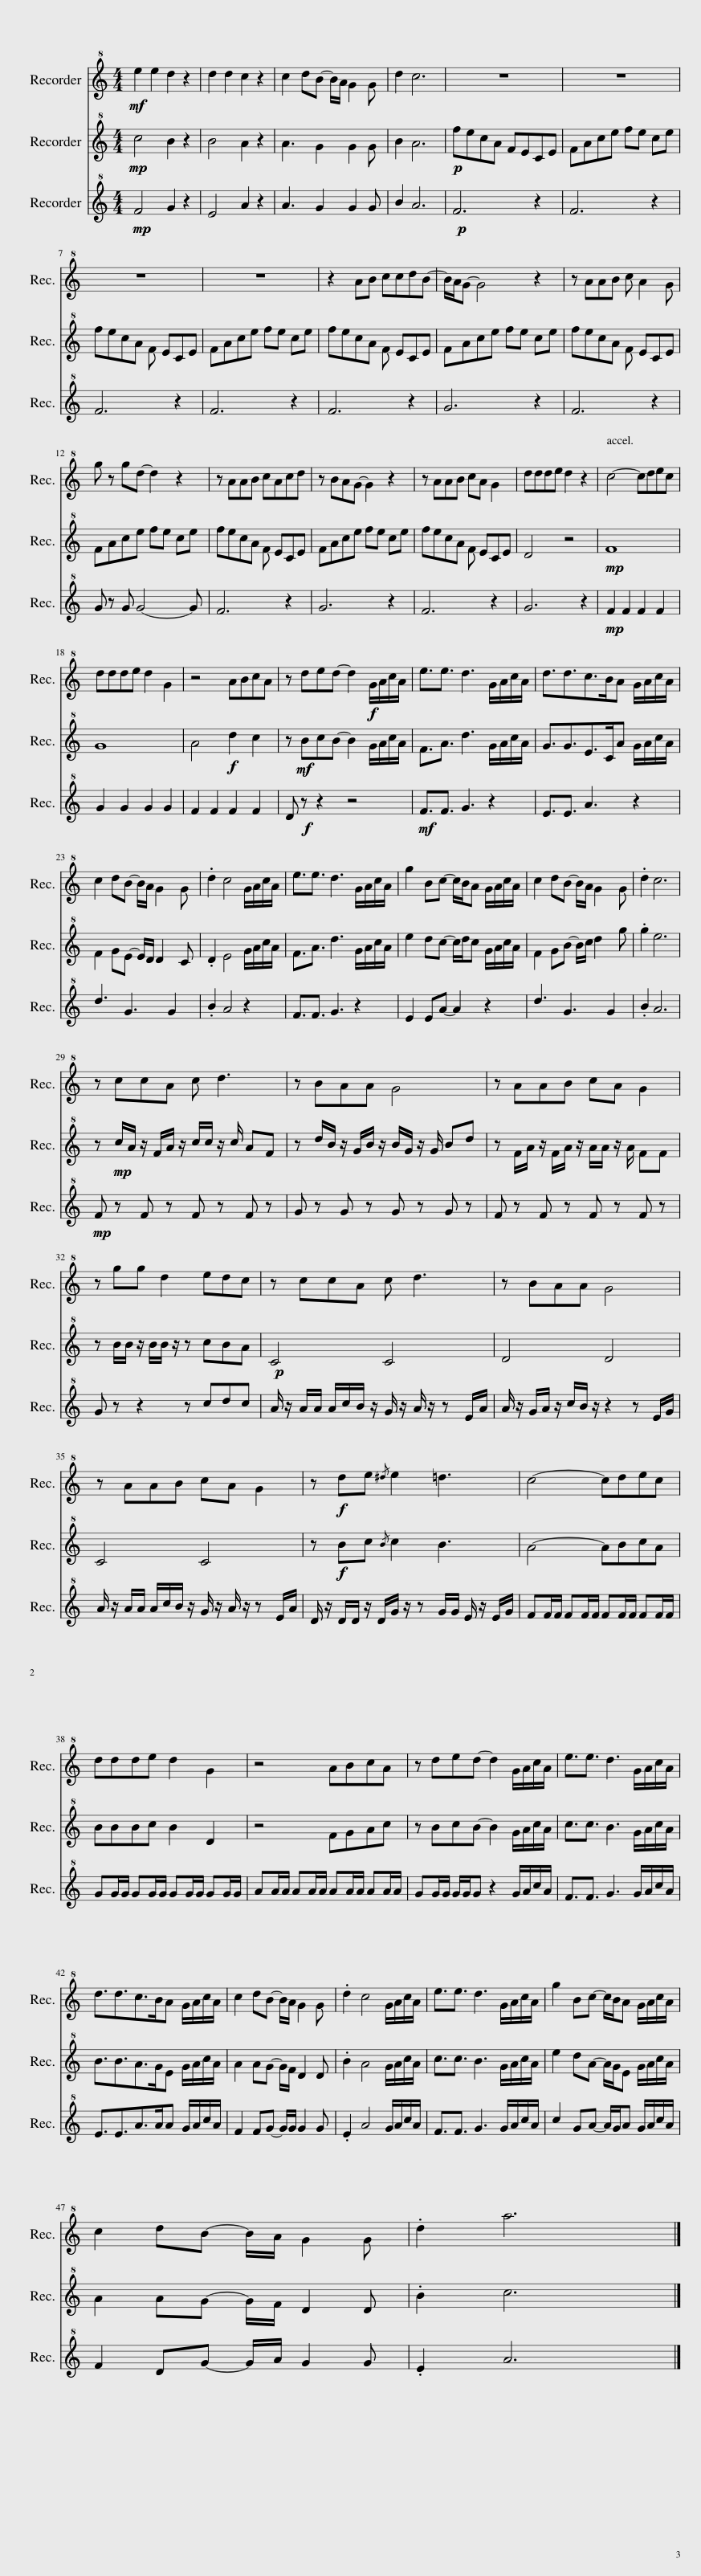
X:1
%%score 1 2 3
L:1/8
M:4/4
I:linebreak $
K:C
V:1 treble+8
V:2 treble+8
V:3 treble+8
V:1
!mf! e2 e2 d2 z2 | d2 d2 c2 z2 | c2 dB- B/A/ G2 G | d2 c6 | z8 | %5
 z8 |$ z8 | z8 |[K:C] z2 AB ccdB- | B/A/G- G4 z2 | %10
 z AAB c A2 G |$ g z gd- d2 z2 | z AAB cAcd | z BAG- G2 z2 | z AAB cA G2 | %15
 ddde d2 z2 | c4- cdec |$ ddde d2 G2 | z4 ABcA | z ded- d2!f! G/A/c/A/ | %20
 e3/2e3/2 d3 G/A/c/A/ | d3/2d3/2c>BA G/A/c/A/ |$ c2 dB- B/A/ G2 G | .d2 c4 G/A/c/A/ | e3/2e3/2 d3 G/A/c/A/ | %25
 g2 Bc- c/B/A G/A/c/A/ | c2 dB- B/A/ G2 G | .d2 c6 |$ z ccA c d3 | z BAA G4 | %30
 z AAB cA G2 |$ z gg d2 edc | z ccA c d3 | z BAA G4 |$ z AAB cA G2 | %35
 z!f! de{/^d} e2 =d3 | c4- cdec |$ ddde d2 G2 | z4 ABcA | z ded- d2 G/A/c/A/ | %40
 e3/2e3/2 d3 G/A/c/A/ |$ d3/2d3/2c>BA G/A/c/A/ | c2 dB- B/A/ G2 G | .d2 c4 G/A/c/A/ | e3/2e3/2 d3 G/A/c/A/ | %45
 g2 Bc- c/B/A G/A/c/A/ |$ c2 dB- B/A/ G2 G | .d2 a6 |] %48
V:2
!mp! c4 B2 z2 | B4 A2 z2 | A3 G2 G2 G | B2 A6 |!p! fecA FECE | %5
 FAce fe ce |$ fecA F ECE | FAce fe ce |[K:C] fecA F ECE | FAce fe ce | %10
 fecA F ECE |$ FAce fe ce | fecA F ECE | FAce fe ce | fecA F ECE | %15
 D4 z4 |!mp! F8 |$ G8 | A4!f! d2 c2 | z!mf! BcB- B2 G/A/c/A/ | %20
 F3/2A3/2 d3 G/A/c/A/ | G3/2G3/2E>CA G/A/c/A/ |$ F2 GE- E/D/ D2 C | .D2 E4 G/A/c/A/ | F3/2A3/2 d3 G/A/c/A/ | %25
 e2 dc- c/d/c G/A/c/A/ | F2 GB- B/c/ d2 g | .g2 e6 |$ z!mp! c/A/ z/ F/A/ z/ c/c/ z/ c/ AF | z d/B/ z/ G/B/ z/ B/G/ z/ G/ Bd | %30
 z F/A/ z/ F/A/ z/ A/A/ z/ A/ FF |$ z B/B/ z/ B/B/ z/ z cBA |!p! C4 C4 | D4 D4 |$ C4 C4 | %35
 z!f! Bc{/B} c2 B3 | A4- ABcA |$ BBBc B2 D2 | z4 FGAc | z BcB- B2 G/A/c/A/ | %40
 c3/2c3/2 B3 G/A/c/A/ |$ B3/2B3/2A>GE G/A/c/A/ | A2 AG- G/F/ D2 D | .B2 A4 G/A/c/A/ | c3/2c3/2 B3 G/A/c/A/ | %45
 e2 dA- A/G/E G/A/c/A/ |$ A2 AG- G/F/ D2 D | .B2 c6 |] %48
V:3
!mp! F4 G2 z2 | E4 A2 z2 | A3 G2 G2 G | B2 A6 |!p! F6 z2 | %5
 F6 z2 |$ F6 z2 | F6 z2 |[K:C] F6 z2 | G6 z2 | %10
 F6 z2 |$ G z G G4- G | F6 z2 | G6 z2 | F6 z2 | %15
 G6 z2 |!mp! F2 F2 F2 F2 |$ G2 G2 G2 G2 | F2 F2 F2 F2 | D!f! z z2 z4 | %20
!mf! F3/2F3/2 G3 z2 | E3/2E3/2 A3 z2 |$ d3 G3 G2 | .B2 A4 z2 | F3/2F3/2 G3 z2 | %25
 E2 EA- A2 z2 | d3 G3 G2 | .B2 A6 |$!mp! F z F z F z F z | G z G z G z G z | %30
 F z F z F z F z |$ G z z2 z cdc | A/ z/ A/A/ A/c/B/ z/ G/ z/ A/ z/ z E/A/ | A/ z/ G/A/ z/ c/B/ z/ z2 z E/G/ |$ A/ z/ A/A/ A/c/B/ z/ G/ z/ A/ z/ z E/A/ | %35
 D/ z/ D/D/ z/ D/G/ z/ z G/G/ E/ z/ E/G/ | FF/F/ FF/F/ FF/F/ FF/F/ |$ GG/G/ GG/G/ GG/G/ GG/G/ | AA/A/ AA/A/ AA/A/ AA/A/ | GG/G/ G/G/G z2 G/A/c/A/ | %40
 F3/2F3/2 G3 G/A/c/A/ |$ E3/2E3/2A>AA G/A/c/A/ | F2 FG- G/G/ G2 G | .E2 A4 G/A/c/A/ | F3/2F3/2 G3 G/A/c/A/ | %45
 c2 GA- A/G/A G/A/c/A/ |$ F2 DG- G/A/ G2 G | .E2 A6 |] %48
